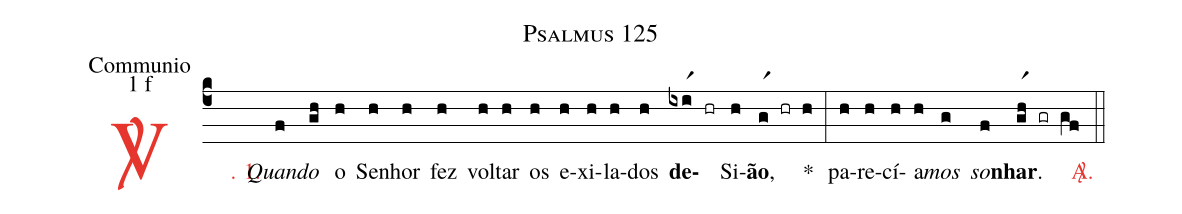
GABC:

name: Psalmus 125;
office-part: Communio;
mode: 1;
mode-differentia: f;
%%
(c4)

<c><sp>V/</sp>. 1.</c>() <i>Quan</i>(f)<i>do</i>(gh) o(h) Se(h)nhor(h) fez(h) vol(h)tar(h) os(h) e(h)xi(h)la(h)dos(h) <b>de</b>(ixir1)(hr) Si(h)<b>ão</b>,(gr1 hr h) *(:) pa(h)re(h)cí(h)a(h)<i>mos</i>(g) <i>so</i>(f)<b>nhar</b>.(gr1h gr gf)

<c><sp>A/</sp>.</c>(::)
